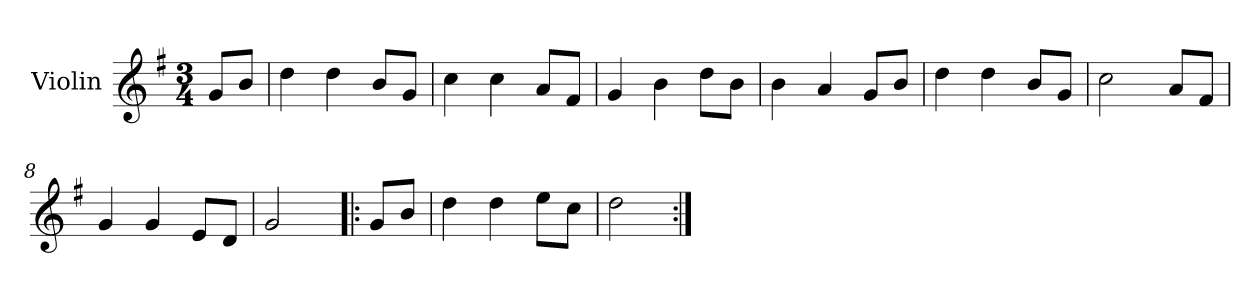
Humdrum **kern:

**kern	**dynam
*part1	*part1
*staff1	*staff1
*I"Violin	*
*I'Vln.	*
*clefG2	*
*k[f#]	*
*M3/4	*
=1	=1
8g/L	Allegretto
8b/J	.
=2	=2
4dd	.
4dd	.
8b/L	.
8g/J	.
=3	=3
4cc	.
4cc	.
8a/L	.
8f#/J	.
=4	=4
4g	.
4b	.
8dd\L	.
8b\J	.
=5	=5
4b	.
4a	.
8g/L	.
8b/J	.
=6	=6
4dd	.
4dd	.
8b/L	.
8g/J	.
=7	=7
2cc	.
8a/L	.
8f#/J	.
!!LO:LB:g=z
=8	=8
4g	.
4g	.
8e/L	.
8d/J	.
=9	=9
2g	.
=10!|:	=10!|:
8g/L	.
8b/J	.
=11	=11
4dd	.
4dd	.
8ee\L	.
8cc\J	.
=12	=12
2dd	.
=:|!	=:|!
*-	*-
